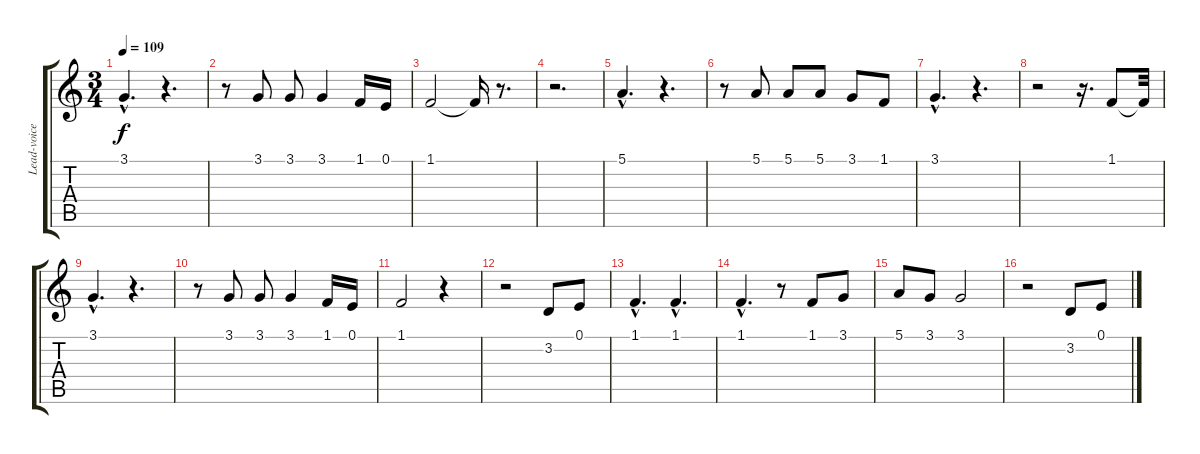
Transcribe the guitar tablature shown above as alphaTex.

\track ("Lead-voice" "Lead-voice") {instrument fx5brightness}
\staff {score tabs}
\tuning (E4 B3 G3 D3 A2 E2) {hide}
\ts (3 4)
\tempo 109
\clef g2
\ks c
3.1{hac}.4{d dy f} r.4{d} |
r.8 3.1.8 3.1.8 3.1.4 1.1.16 0.1.16 |
1.1.2 1.1{t}.16 r.8{d} |
r.2{d} |
5.1{hac}.4{d} r.4{d} |
r.8 5.1.8 5.1.8 5.1.8 3.1.8 1.1.8 |
3.1{hac}.4{d} r.4{d} |
r.2 r.16{d} 1.1.8 1.1{t}.32 |
3.1{hac}.4{d} r.4{d} |
r.8 3.1.8 3.1.8 3.1.4 1.1.16 0.1.16 |
1.1.2 r.4 |
r.2 3.2.8 0.1.8 |
1.1{hac}.4{d} 1.1{hac}.4{d} |
1.1{hac}.4{d} r.8 1.1.8 3.1.8 |
5.1.8 3.1.8 3.1.2 |
r.2 3.2.8 0.1.8
